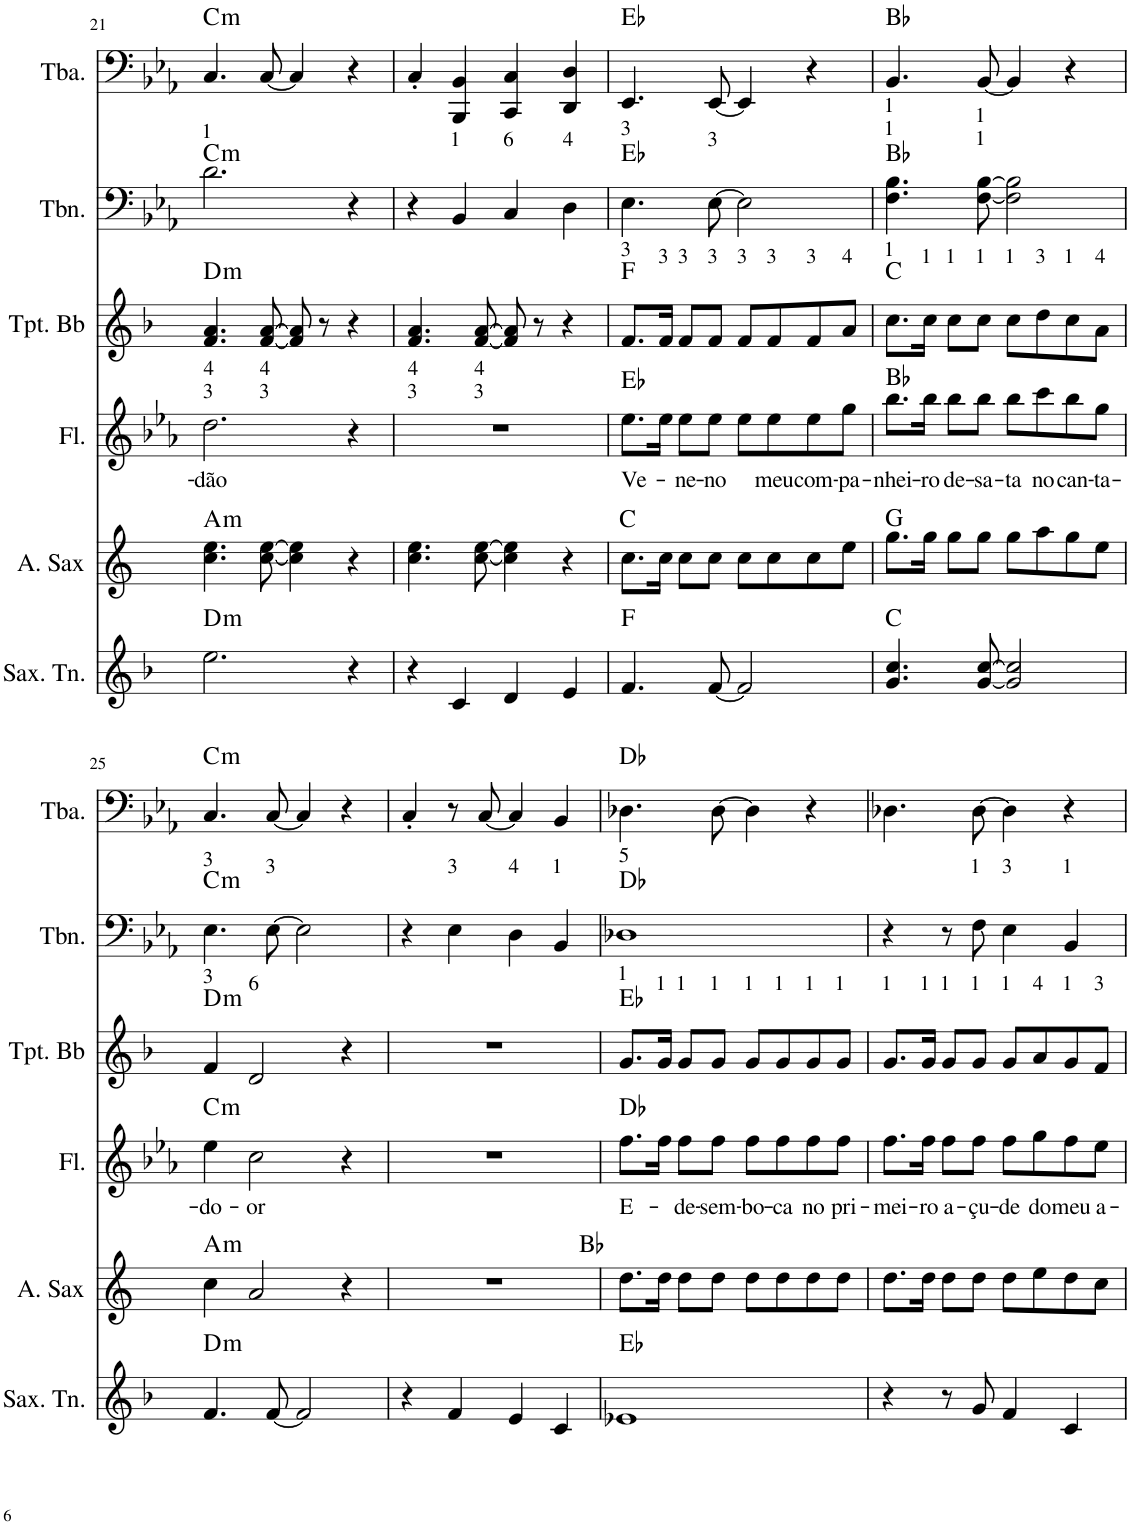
**kern	**harte	**kern	**harte	**kern	**text	**harte	**kern	**harte	**kern	**harte	**kern	**harte
*part6	*part6	*part5	*part5	*part4	*part4	*part4	*part3	*part3	*part2	*part2	*part1	*part1
*staff6	*	*staff5	*	*staff4	*staff4	*	*staff3	*	*staff2	*	*staff1	*
*I"Saxofone Tenor	*	*I"Saxofone Alto	*	*I"Flauta	*	*	*I"Trompete Bb	*	*I"Trombone	*	*I"Tuba	*
*I'Sax. Tn.	*	*	*	*I'Fl.	*	*	*I'Tpt. Bb	*	*I'Tbn.	*	*I'Tba.	*
!!LO:PB:g=z
*clefG2	*	*clefG2	*	*clefG2	*	*	*clefG2	*	*clefF4	*	*clefF4	*
*Trd8c14	*	*Trd5c9	*	*	*	*	*Trd1c2	*	*	*	*	*
*k[b-]	*	*k[]	*	*k[b-e-a-]	*	*	*k[b-]	*	*k[b-e-a-]	*	*k[b-e-a-]	*
*M4/4	*	*M4/4	*	*M4/4	*	*	*M4/4	*	*M4/4	*	*M4/4	*
=21	=21	=21	=21	=21	=21	=21	=21	=21	=21	=21	=21	=21
!	!	!	!	!	!	!	!	!	!LO:TX:a:t=1	!	!	!
!	!	!	!	!	!	!	!LO:TX:b:t=4	!	!	!	!	!
!	!	!	!	!	!	!	!LO:TX:b:t=3	!	!	!	!	!
!	!LO:H:kt=m	!	!LO:H:kt=m	!	!LO:LY:b	!	!	!LO:H:kt=m	!	!LO:H:kt=m	!	!LO:H:kt=m
2.ee\	D:min	4.cc\ 4.ee\	A:min	2.dd\	-dão	.	4.f/ 4.a/	D:min	2.d\	C:min	4.C/	C:min
!	!	!	!	!	!	!	!LO:TX:b:t=4	!	!	!	!	!
!	!	!	!	!	!	!	!LO:TX:b:t=3	!	!	!	!	!
.	.	[8cc\ [8ee\	.	.	.	.	[8f/ [8a/	.	.	.	[8C/	.
.	.	4cc\] 4ee\]	.	.	.	.	8f/] 8a/]	.	.	.	4C/]	.
.	.	.	.	.	.	.	8r	.	.	.	.	.
4r	.	4r	.	4r	.	.	4r	.	4r	.	4r	.
=22	=22	=22	=22	=22	=22	=22	=22	=22	=22	=22	=22	=22
!	!	!	!	!	!	!	!LO:TX:b:t=4	!	!	!	!	!
!	!	!	!	!	!	!	!LO:TX:b:t=3	!	!	!	!	!
4r	.	4.cc\ 4.ee\	.	1r	.	.	4.f/ 4.a/	.	4r	.	4C'/	.
!	!	!	!	!	!	!	!	!	!LO:TX:a:t=1	!	!	!
4c/	.	.	.	.	.	.	.	.	4BB-/	.	4BBB-/ 4BB-/	.
!	!	!	!	!	!	!	!LO:TX:b:t=4	!	!	!	!	!
!	!	!	!	!	!	!	!LO:TX:b:t=3	!	!	!	!	!
.	.	[8cc\ [8ee\	.	.	.	.	[8f/ [8a/	.	.	.	.	.
!	!	!	!	!	!	!	!	!	!LO:TX:a:t=6	!	!	!
4d/	.	4cc\] 4ee\]	.	.	.	.	8f/] 8a/]	.	4C/	.	4CC/ 4C/	.
.	.	.	.	.	.	.	8r	.	.	.	.	.
!	!	!	!	!	!	!	!	!	!LO:TX:a:t=4	!	!	!
4e/	.	4r	.	.	.	.	4r	.	4D\	.	4DD/ 4D/	.
=23	=23	=23	=23	=23	=23	=23	=23	=23	=23	=23	=23	=23
!	!	!	!	!	!	!	!	!	!LO:TX:a:t=3	!	!	!
!	!	!	!	!	!	!	!LO:TX:a:t=3	!	!	!	!	!
!	!	!	!	!	!LO:LY:b	!	!	!	!	!	!	!
4.f/	F:maj	8.cc\L	C:maj	8.ee-\L	Ve-	Eb:maj	8.f/L	F:maj	4.E-\	Eb:maj	4.EE-/	Eb:maj
!	!	!	!	!	!	!	!LO:TX:a:t=3	!	!	!	!	!
.	.	16cc\Jk	.	16ee-\Jk	.	.	16f/Jk	.	.	.	.	.
!	!	!	!	!	!	!	!LO:TX:a:t=3	!	!	!	!	!
!	!	!	!	!	!LO:LY:b	!	!	!	!	!	!	!
.	.	8cc\L	.	8ee-\L	-ne-	.	8f/L	.	.	.	.	.
!	!	!	!	!	!	!	!	!	!LO:TX:a:t=3	!	!	!
!	!	!	!	!	!	!	!LO:TX:a:t=3	!	!	!	!	!
!	!	!	!	!	!LO:LY:b	!	!	!	!	!	!	!
[8f/	.	8cc\J	.	8ee-\J	-no	.	8f/J	.	[8E-\	.	[8EE-/	.
!	!	!	!	!	!	!	!LO:TX:a:t=3	!	!	!	!	!
2f/]	.	8cc\L	.	8ee-\L	.	.	8f/L	.	2E-\]	.	4EE-/]	.
!	!	!	!	!	!	!	!LO:TX:a:t=3	!	!	!	!	!
!	!	!	!	!	!LO:LY:b	!	!	!	!	!	!	!
.	.	8cc\	.	8ee-\	meu	.	8f/	.	.	.	.	.
!	!	!	!	!	!	!	!LO:TX:a:t=3	!	!	!	!	!
!	!	!	!	!	!LO:LY:b	!	!	!	!	!	!	!
.	.	8cc\	.	8ee-\	com-	.	8f/	.	.	.	4r	.
!	!	!	!	!	!	!	!LO:TX:a:t=4	!	!	!	!	!
!	!	!	!	!	!LO:LY:b	!	!	!	!	!	!	!
.	.	8ee\J	.	8gg\J	-pa-	.	8a/J	.	.	.	.	.
=24	=24	=24	=24	=24	=24	=24	=24	=24	=24	=24	=24	=24
!	!	!	!	!	!	!	!	!	!LO:TX:a:t=1	!	!	!
!	!	!	!	!	!	!	!	!	!LO:TX:a:t=1	!	!	!
!	!	!	!	!	!	!	!LO:TX:a:t=1	!	!	!	!	!
!	!	!	!	!	!LO:LY:b	!	!	!	!	!	!	!
4.g/ 4.cc/	C:maj	8.gg\L	G:maj	8.bb-\L	-nhei-	Bb:maj	8.cc\L	C:maj	4.F\ 4.B-\	Bb:maj	4.BB-/	Bb:maj
!	!	!	!	!	!	!	!LO:TX:a:t=1	!	!	!	!	!
!	!	!	!	!	!LO:LY:b	!	!	!	!	!	!	!
.	.	16gg\Jk	.	16bb-\Jk	-ro	.	16cc\Jk	.	.	.	.	.
!	!	!	!	!	!	!	!LO:TX:a:t=1	!	!	!	!	!
!	!	!	!	!	!LO:LY:b	!	!	!	!	!	!	!
.	.	8gg\L	.	8bb-\L	de-	.	8cc\L	.	.	.	.	.
!	!	!	!	!	!	!	!	!	!LO:TX:a:t=1	!	!	!
!	!	!	!	!	!	!	!	!	!LO:TX:a:t=1	!	!	!
!	!	!	!	!	!	!	!LO:TX:a:t=1	!	!	!	!	!
!	!	!	!	!	!LO:LY:b	!	!	!	!	!	!	!
[8g/ [8cc/	.	8gg\J	.	8bb-\J	-sa-	.	8cc\J	.	[8F\ [8B-\	.	[8BB-/	.
!	!	!	!	!	!	!	!LO:TX:a:t=1	!	!	!	!	!
!	!	!	!	!	!LO:LY:b	!	!	!	!	!	!	!
2g/] 2cc/]	.	8gg\L	.	8bb-\L	-ta	.	8cc\L	.	2F\] 2B-\]	.	4BB-/]	.
!	!	!	!	!	!	!	!LO:TX:a:t=3	!	!	!	!	!
!	!	!	!	!	!LO:LY:b	!	!	!	!	!	!	!
.	.	8aa\	.	8ccc\	no	.	8dd\	.	.	.	.	.
!	!	!	!	!	!	!	!LO:TX:a:t=1	!	!	!	!	!
!	!	!	!	!	!LO:LY:b	!	!	!	!	!	!	!
.	.	8gg\	.	8bb-\	can-	.	8cc\	.	.	.	4r	.
!	!	!	!	!	!	!	!LO:TX:a:t=4	!	!	!	!	!
!	!	!	!	!	!LO:LY:b	!	!	!	!	!	!	!
.	.	8ee\J	.	8gg\J	-ta-	.	8a\J	.	.	.	.	.
!!LO:LB:g=z
=25	=25	=25	=25	=25	=25	=25	=25	=25	=25	=25	=25	=25
!	!	!	!	!	!	!	!	!	!LO:TX:a:t=3	!	!	!
!	!	!	!	!	!	!	!LO:TX:a:t=3	!	!	!	!	!
!	!LO:H:kt=m	!	!LO:H:kt=m	!	!LO:LY:b	!LO:H:kt=m	!	!LO:H:kt=m	!	!LO:H:kt=m	!	!LO:H:kt=m
4.f/	D:min	4cc\	A:min	4ee-\	-do-	C:min	4f/	D:min	4.E-\	C:min	4.C/	C:min
!	!	!	!	!	!	!	!LO:TX:a:t=6	!	!	!	!	!
!	!	!	!	!	!LO:LY:b	!	!	!	!	!	!	!
.	.	2a/	.	2cc\	-or	.	2d/	.	.	.	.	.
!	!	!	!	!	!	!	!	!	!LO:TX:a:t=3	!	!	!
[8f/	.	.	.	.	.	.	.	.	[8E-\	.	[8C/	.
2f/]	.	.	.	.	.	.	.	.	2E-\]	.	4C/]	.
.	.	4r	.	4r	.	.	4r	.	.	.	4r	.
=26	=26	=26	=26	=26	=26	=26	=26	=26	=26	=26	=26	=26
4r	.	1r	.	1r	.	.	1r	.	4r	.	4C'/	.
!	!	!	!	!	!	!	!	!	!LO:TX:a:t=3	!	!	!
4f/	.	.	.	.	.	.	.	.	4E-\	.	8r	.
.	.	.	.	.	.	.	.	.	.	.	[8C/	.
!	!	!	!	!	!	!	!	!	!LO:TX:a:t=4	!	!	!
4e/	.	.	.	.	.	.	.	.	4D\	.	4C/]	.
!	!	!	!	!	!	!	!	!	!LO:TX:a:t=1	!	!	!
4c/	.	.	.	.	.	.	.	.	4BB-/	.	4BB-/	.
=27	=27	=27	=27	=27	=27	=27	=27	=27	=27	=27	=27	=27
!	!	!	!	!	!	!	!	!	!LO:TX:a:t=5	!	!	!
!	!	!	!	!	!	!	!LO:TX:a:t=1	!	!	!	!	!
!	!	!	!	!	!LO:LY:b	!	!	!	!	!	!	!
1e-X	Eb:maj	8.dd\L	Bb:maj	8.ff\L	E-	Db:maj	8.g/L	Eb:maj	1D-X	Db:maj	4.D-X\	Db:maj
!	!	!	!	!	!	!	!LO:TX:a:t=1	!	!	!	!	!
.	.	16dd\Jk	.	16ff\Jk	.	.	16g/Jk	.	.	.	.	.
!	!	!	!	!	!	!	!LO:TX:a:t=1	!	!	!	!	!
!	!	!	!	!	!LO:LY:b	!	!	!	!	!	!	!
.	.	8dd\L	.	8ff\L	de-	.	8g/L	.	.	.	.	.
!	!	!	!	!	!	!	!LO:TX:a:t=1	!	!	!	!	!
!	!	!	!	!	!LO:LY:b	!	!	!	!	!	!	!
.	.	8dd\J	.	8ff\J	-sem-	.	8g/J	.	.	.	[8D-\	.
!	!	!	!	!	!	!	!LO:TX:a:t=1	!	!	!	!	!
!	!	!	!	!	!LO:LY:b	!	!	!	!	!	!	!
.	.	8dd\L	.	8ff\L	-bo-	.	8g/L	.	.	.	4D-\]	.
!	!	!	!	!	!	!	!LO:TX:a:t=1	!	!	!	!	!
!	!	!	!	!	!LO:LY:b	!	!	!	!	!	!	!
.	.	8dd\	.	8ff\	-ca	.	8g/	.	.	.	.	.
!	!	!	!	!	!	!	!LO:TX:a:t=1	!	!	!	!	!
!	!	!	!	!	!LO:LY:b	!	!	!	!	!	!	!
.	.	8dd\	.	8ff\	no	.	8g/	.	.	.	4r	.
!	!	!	!	!	!	!	!LO:TX:a:t=1	!	!	!	!	!
!	!	!	!	!	!LO:LY:b	!	!	!	!	!	!	!
.	.	8dd\J	.	8ff\J	pri-	.	8g/J	.	.	.	.	.
=28	=28	=28	=28	=28	=28	=28	=28	=28	=28	=28	=28	=28
!	!	!	!	!	!	!	!LO:TX:a:t=1	!	!	!	!	!
!	!	!	!	!	!LO:LY:b	!	!	!	!	!	!	!
4r	.	8.dd\L	.	8.ff\L	-mei-	.	8.g/L	.	4r	.	4.D-X\	.
!	!	!	!	!	!	!	!LO:TX:a:t=1	!	!	!	!	!
!	!	!	!	!	!LO:LY:b	!	!	!	!	!	!	!
.	.	16dd\Jk	.	16ff\Jk	-ro	.	16g/Jk	.	.	.	.	.
!	!	!	!	!	!	!	!LO:TX:a:t=1	!	!	!	!	!
!	!	!	!	!	!LO:LY:b	!	!	!	!	!	!	!
8r	.	8dd\L	.	8ff\L	a-	.	8g/L	.	8r	.	.	.
!	!	!	!	!	!	!	!	!	!LO:TX:a:t=1	!	!	!
!	!	!	!	!	!	!	!LO:TX:a:t=1	!	!	!	!	!
!	!	!	!	!	!LO:LY:b	!	!	!	!	!	!	!
8g/	.	8dd\J	.	8ff\J	-çu-	.	8g/J	.	8F\	.	[8D-\	.
!	!	!	!	!	!	!	!	!	!LO:TX:a:t=3	!	!	!
!	!	!	!	!	!	!	!LO:TX:a:t=1	!	!	!	!	!
!	!	!	!	!	!LO:LY:b	!	!	!	!	!	!	!
4f/	.	8dd\L	.	8ff\L	-de	.	8g/L	.	4E-\	.	4D-\]	.
!	!	!	!	!	!	!	!LO:TX:a:t=4	!	!	!	!	!
!	!	!	!	!	!LO:LY:b	!	!	!	!	!	!	!
.	.	8ee\	.	8gg\	do	.	8a/	.	.	.	.	.
!	!	!	!	!	!	!	!	!	!LO:TX:a:t=1	!	!	!
!	!	!	!	!	!	!	!LO:TX:a:t=1	!	!	!	!	!
!	!	!	!	!	!LO:LY:b	!	!	!	!	!	!	!
4c/	.	8dd\	.	8ff\	meu	.	8g/	.	4BB-/	.	4r	.
!	!	!	!	!	!	!	!LO:TX:a:t=3	!	!	!	!	!
!	!	!	!	!	!LO:LY:b	!	!	!	!	!	!	!
.	.	8cc\J	.	8ee-\J	a-	.	8f/J	.	.	.	.	.
=	=	=	=	=	=	=	=	=	=	=	=	=
*-	*-	*-	*-	*-	*-	*-	*-	*-	*-	*-	*-	*-
